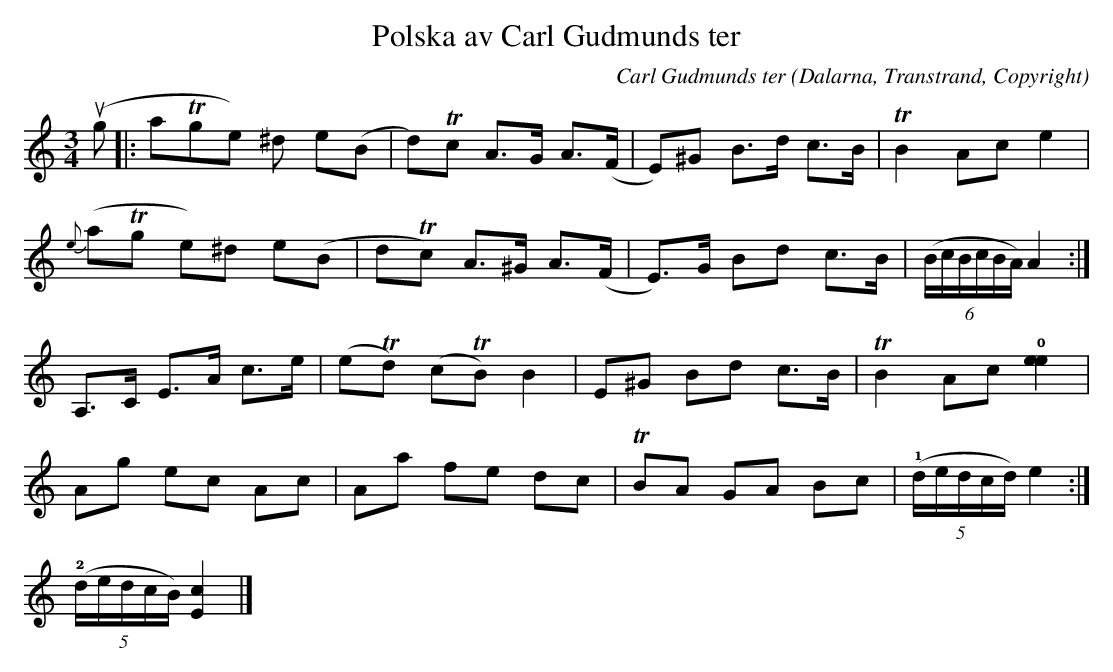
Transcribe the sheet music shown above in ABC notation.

X:1
T:Polska av Carl Gudmunds ter
C:Carl Gudmunds ter
O:Dalarna, Transtrand, Copyright
M:3/4
L:1/8
K:Am
u(g|:aTge) ^d e(B|d)Tc A>G A>(F|E)^G B>d c>B | TB2 Ac e2|
{e}(aTg e)^d e(B|dTc) A>^G A>(F|E)>G Bd c>B | (6(B/c/B/c/B/A/) A2 :|
A,>C E>A c>e|(eTd) (cTB) B2 | E^G Bd c>B | TB2 Ac !0! [e2e2]|
Ag ec Ac | Aa fe dc| TBA GA Bc | !1! (5(d/e/d/c/d/) e2 :|
!2! (5(d/e/d/c/B/) [c2E2] |]
